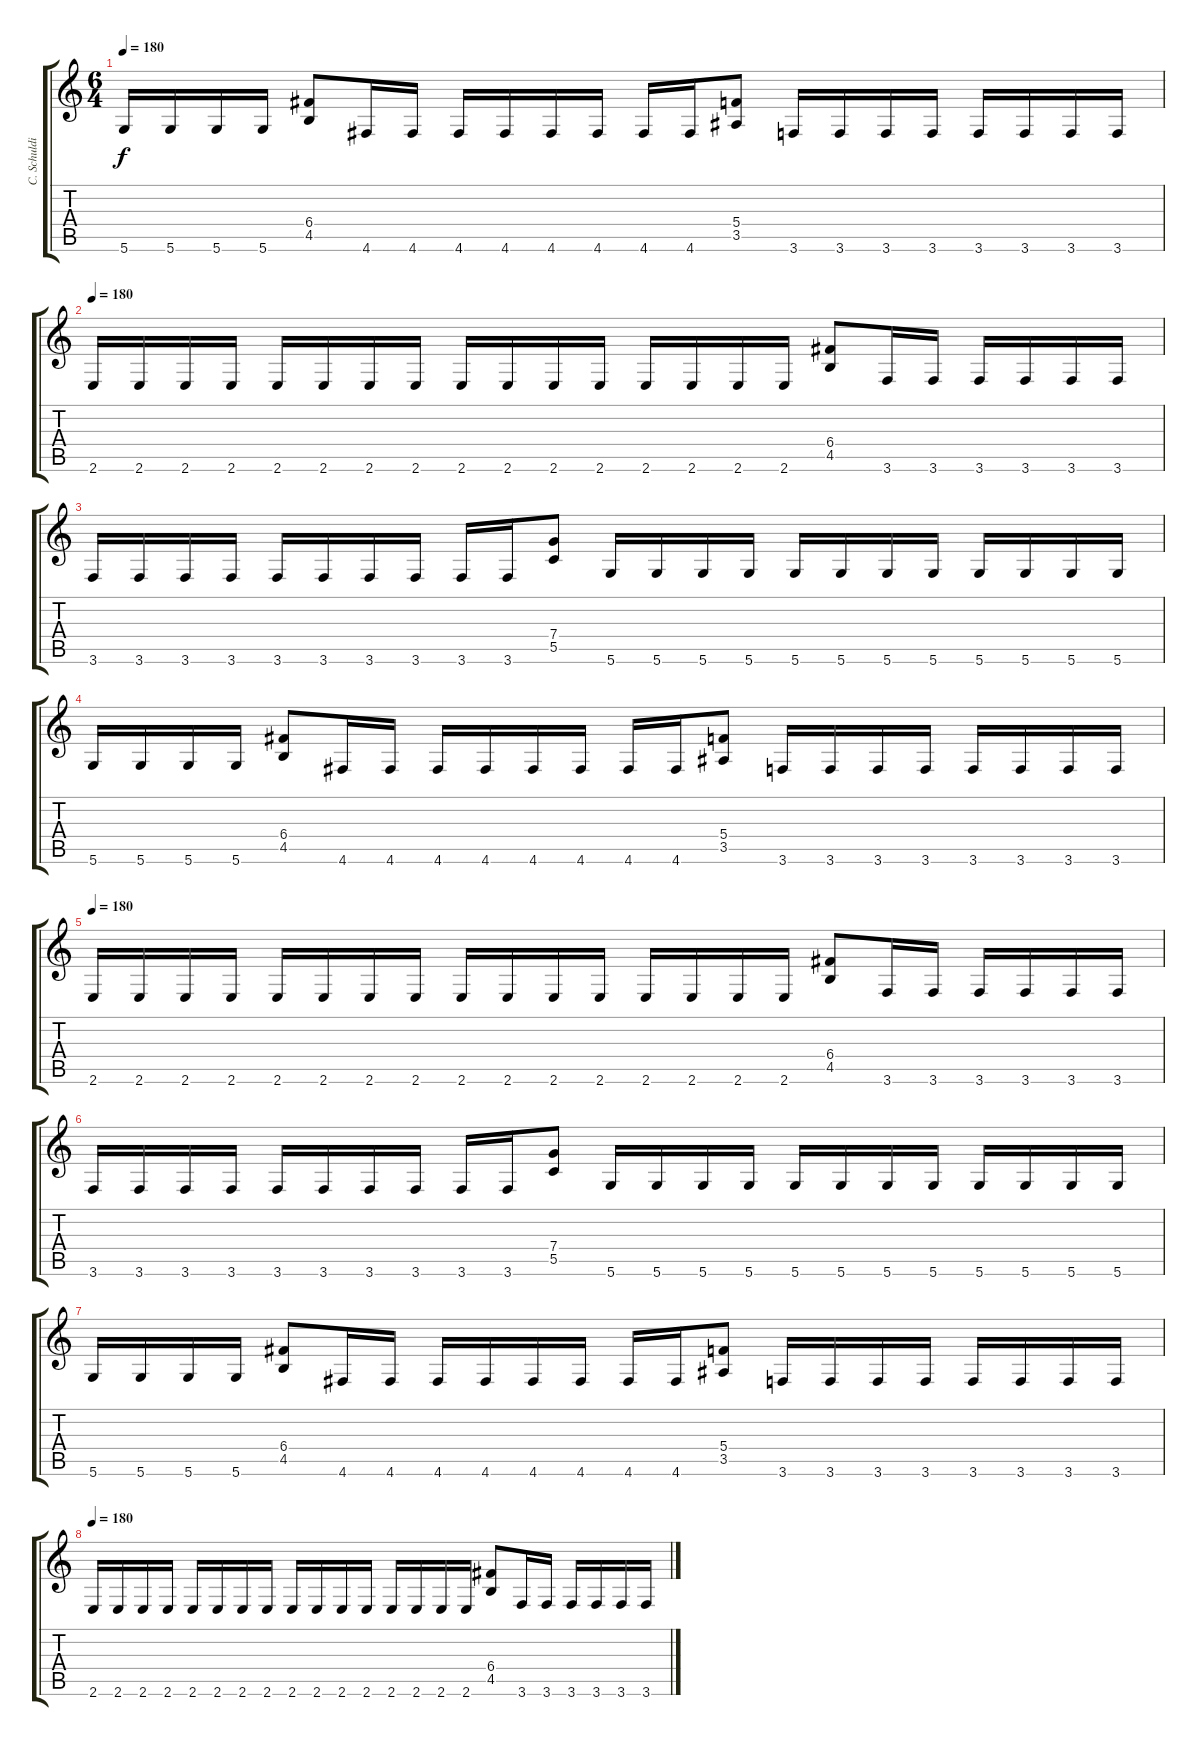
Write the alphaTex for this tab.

\track ("C. Schuldiner" "C. Schuldi") {instrument distortionguitar}
\staff {score tabs}
\tuning (D4 A3 F3 C3 G2 D2) {hide}
\ts (6 4)
\tempo 180
\clef g2
\ks c
5.6.16{dy f} 5.6.16 5.6.16 5.6.16 (6.4 4.5).8 4.6.16 4.6.16 4.6.16 4.6.16 4.6.16 4.6.16 4.6.16 4.6.16 (5.4 3.5).8 3.6.16 3.6.16 3.6.16 3.6.16 3.6.16 3.6.16 3.6.16 3.6.16 |
\tempo 180
2.6.16 2.6.16 2.6.16 2.6.16 2.6.16 2.6.16 2.6.16 2.6.16 2.6.16 2.6.16 2.6.16 2.6.16 2.6.16 2.6.16 2.6.16 2.6.16 (6.4 4.5).8 3.6.16 3.6.16 3.6.16 3.6.16 3.6.16 3.6.16 |
3.6.16 3.6.16 3.6.16 3.6.16 3.6.16 3.6.16 3.6.16 3.6.16 3.6.16 3.6.16 (7.4 5.5).8 5.6.16 5.6.16 5.6.16 5.6.16 5.6.16 5.6.16 5.6.16 5.6.16 5.6.16 5.6.16 5.6.16 5.6.16 |
5.6.16 5.6.16 5.6.16 5.6.16 (6.4 4.5).8 4.6.16 4.6.16 4.6.16 4.6.16 4.6.16 4.6.16 4.6.16 4.6.16 (5.4 3.5).8 3.6.16 3.6.16 3.6.16 3.6.16 3.6.16 3.6.16 3.6.16 3.6.16 |
\tempo 180
2.6.16 2.6.16 2.6.16 2.6.16 2.6.16 2.6.16 2.6.16 2.6.16 2.6.16 2.6.16 2.6.16 2.6.16 2.6.16 2.6.16 2.6.16 2.6.16 (6.4 4.5).8 3.6.16 3.6.16 3.6.16 3.6.16 3.6.16 3.6.16 |
3.6.16 3.6.16 3.6.16 3.6.16 3.6.16 3.6.16 3.6.16 3.6.16 3.6.16 3.6.16 (7.4 5.5).8 5.6.16 5.6.16 5.6.16 5.6.16 5.6.16 5.6.16 5.6.16 5.6.16 5.6.16 5.6.16 5.6.16 5.6.16 |
5.6.16 5.6.16 5.6.16 5.6.16 (6.4 4.5).8 4.6.16 4.6.16 4.6.16 4.6.16 4.6.16 4.6.16 4.6.16 4.6.16 (5.4 3.5).8 3.6.16 3.6.16 3.6.16 3.6.16 3.6.16 3.6.16 3.6.16 3.6.16 |
\tempo 180
2.6.16 2.6.16 2.6.16 2.6.16 2.6.16 2.6.16 2.6.16 2.6.16 2.6.16 2.6.16 2.6.16 2.6.16 2.6.16 2.6.16 2.6.16 2.6.16 (6.4 4.5).8 3.6.16 3.6.16 3.6.16 3.6.16 3.6.16 3.6.16
